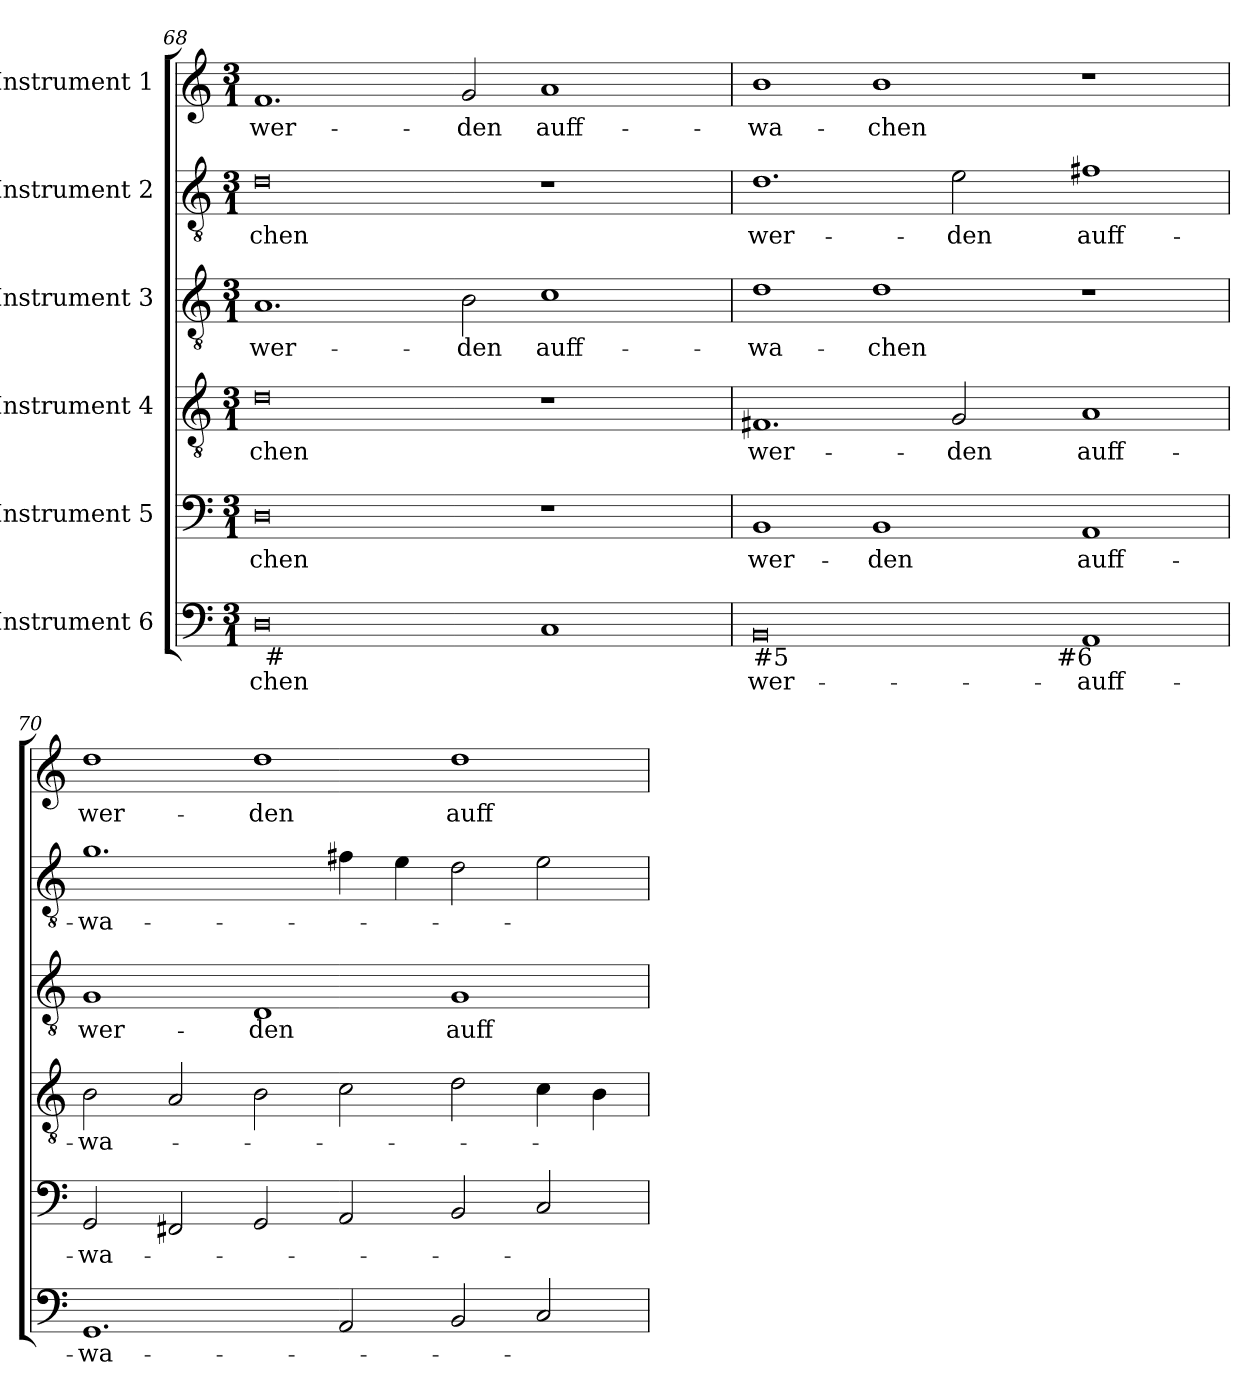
**kern	**text	**kern	**text	**kern	**text	**kern	**text	**kern	**text	**kern	**text
*part6	*part6	*part5	*part5	*part4	*part4	*part3	*part3	*part2	*part2	*part1	*part1
*staff6	*staff6	*staff5	*staff5	*staff4	*staff4	*staff3	*staff3	*staff2	*staff2	*staff1	*staff1
*I"Instrument 6	*	*I"Instrument 5	*	*I"Instrument 4	*	*I"Instrument 3	*	*I"Instrument 2	*	*I"Instrument 1	*
*clefF4	*	*clefF4	*	*clefGv2	*	*clefGv2	*	*clefGv2	*	*clefG2	*
*M3/1	*	*M3/1	*	*M3/1	*	*M3/1	*	*M3/1	*	*M3/1	*
=68	=68	=68	=68	=68	=68	=68	=68	=68	=68	=68	=68
!	!LO:LY:a:cj	!	!LO:LY:b:cj	!	!LO:LY:b:cj	!	!LO:LY:b:cj	!	!LO:LY:b:cj	!	!LO:LY:b:cj
*^	*	*	*	*	*	*	*	*	*	*	*
0D	64ryy	-chen	0D	-chen	0d	-chen	1.A	-wer-	0d	-chen	1.f	-wer-
!	!LO:TX:b:t=#	!	!	!	!	!	!	!	!	!	!	!
.	1ryy	.	.	.	.	.	.	.	.	.	.	.
.	1ryy	.	.	.	.	.	.	.	.	.	.	.
!	!	!	!	!	!	!	!	!LO:LY:b:cj	!	!	!	!LO:LY:b:cj
.	.	.	.	.	.	.	2B\	-den	.	.	2g/	-den
!	!	!	!	!	!	!	!	!LO:LY:b:cj	!	!	!	!LO:LY:b:cj
1C<	.	.	1r	.	1r	.	1c	auff-	1r	.	1a	auff-
.	2ryy	.	.	.	.	.	.	.	.	.	.	.
.	4ryy	.	.	.	.	.	.	.	.	.	.	.
.	8...ryy	.	.	.	.	.	.	.	.	.	.	.
=69	=69	=69	=69	=69	=69	=69	=69	=69	=69	=69	=69	=69
!LO:TX:b:t=#5	!	!	!	!	!	!	!	!	!	!	!	!
!	!	!LO:LY:a:cj	!	!LO:LY:b:cj	!	!LO:LY:b:cj	!	!LO:LY:b:cj	!	!LO:LY:b:cj	!	!LO:LY:b:cj
0BB	1ryy	wer-	1BB	wer-	1.F#X	wer-	1d	-wa-	1.d	wer-	1b	-wa-
!	!	!	!	!LO:LY:b:cj	!	!	!	!LO:LY:b:cj	!	!	!	!LO:LY:b:cj
.	2ryy	.	1BB	-den	.	.	1d	-chen	.	.	1b	-chen
!	!	!	!	!	!	!LO:LY:b:cj	!	!	!	!LO:LY:b:cj	!	!
.	4ryy	.	.	.	2G/	-den	.	.	2e\	-den	.	.
.	8ryy	.	.	.	.	.	.	.	.	.	.	.
.	32.ryy	.	.	.	.	.	.	.	.	.	.	.
!	!LO:TX:b:t=#6	!	!	!	!	!	!	!	!	!	!	!
.	1ryy	.	.	.	.	.	.	.	.	.	.	.
!	!	!LO:LY:a:cj	!	!LO:LY:b:cj	!	!LO:LY:b:cj	!	!	!	!LO:LY:b:cj	!	!
1AA	.	-auff-	1AA	auff-	1A	auff-	1r	.	1f#X	auff-	1r	.
.	16ryy	.	.	.	.	.	.	.	.	.	.	.
.	64ryy	.	.	.	.	.	.	.	.	.	.	.
=70	=70	=70	=70	=70	=70	=70	=70	=70	=70	=70	=70	=70
!	!	!LO:LY:a:cj	!	!LO:LY:b:cj	!	!LO:LY:b:cj	!	!LO:LY:b:cj	!	!LO:LY:b:cj	!	!LO:LY:b:cj
*v	*v	*	*	*	*	*	*	*	*	*	*	*
1.GG	-wa-	2GG/	-wa-	2B\	-wa-	1G	wer-	1.g	-wa-	1dd	wer-
.	.	2FF#X/	.	2A/	.	.	.	.	.	.	.
!	!	!	!	!	!	!	!LO:LY:b:cj	!	!	!	!LO:LY:b:cj
.	.	2GG/	.	2B\	.	1D	-den	.	.	1dd	-den
2AA/	.	2AA/	.	2c\	.	.	.	4f#X\	.	.	.
.	.	.	.	.	.	.	.	4e\	.	.	.
!	!	!	!	!	!	!	!LO:LY:b:cj	!	!	!	!LO:LY:b:cj
2BB</	.	2BB/	.	2d\	.	1G	auff-	2d\	.	1dd	auff-
2C/	.	2C/	.	4c\	.	.	.	2e\	.	.	.
.	.	.	.	4B\	.	.	.	.	.	.	.
=	=	=	=	=	=	=	=	=	=	=	=
*-	*-	*-	*-	*-	*-	*-	*-	*-	*-	*-	*-
